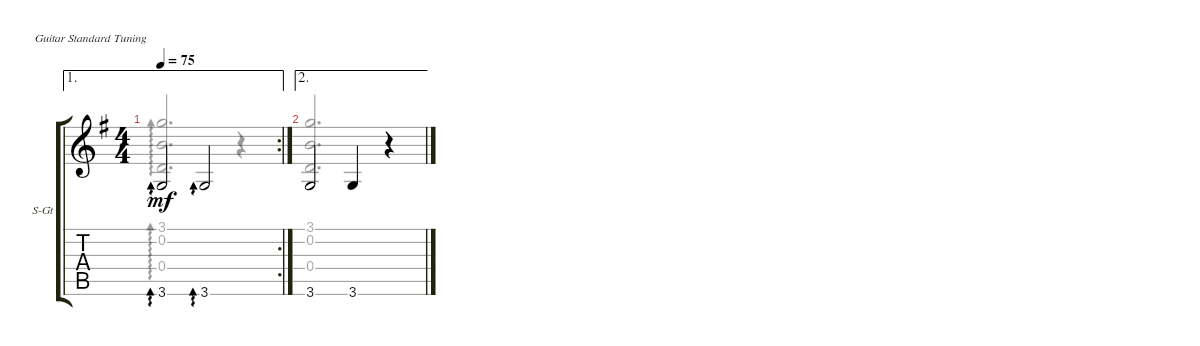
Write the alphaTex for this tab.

\defaultSystemsLayout 4
\bracketExtendMode groupsimilarinstruments
\useSystemSignSeparator
\singleTrackTrackNamePolicy allsystems
\multiTrackTrackNamePolicy allsystems
\firstSystemTrackNameOrientation horizontal
\otherSystemsTrackNameOrientation horizontal
\track ("Steel Guitar" "S-Gt") {instrument acousticguitarsteel}
\staff {score tabs}
\tuning (E4 B3 G3 D3 A2 E2)
\voice
\ae 1
\rc 2
\ts (4 4)
\tempo 75
\clef g2
\ks g
3.6.2{ad 0 dy mf} 3.6.2{ad 0} |
\ae 2
3.6.2 3.6.4 r.4
\voice
\clef g2
\ottava regular
\simile none
\ks g
(3.1 0.2 0.4).2{d ad 0 dy mf beam invert} r.4{beam invert} |
(0.4 0.2 3.1).2{d beam invert} r.4
